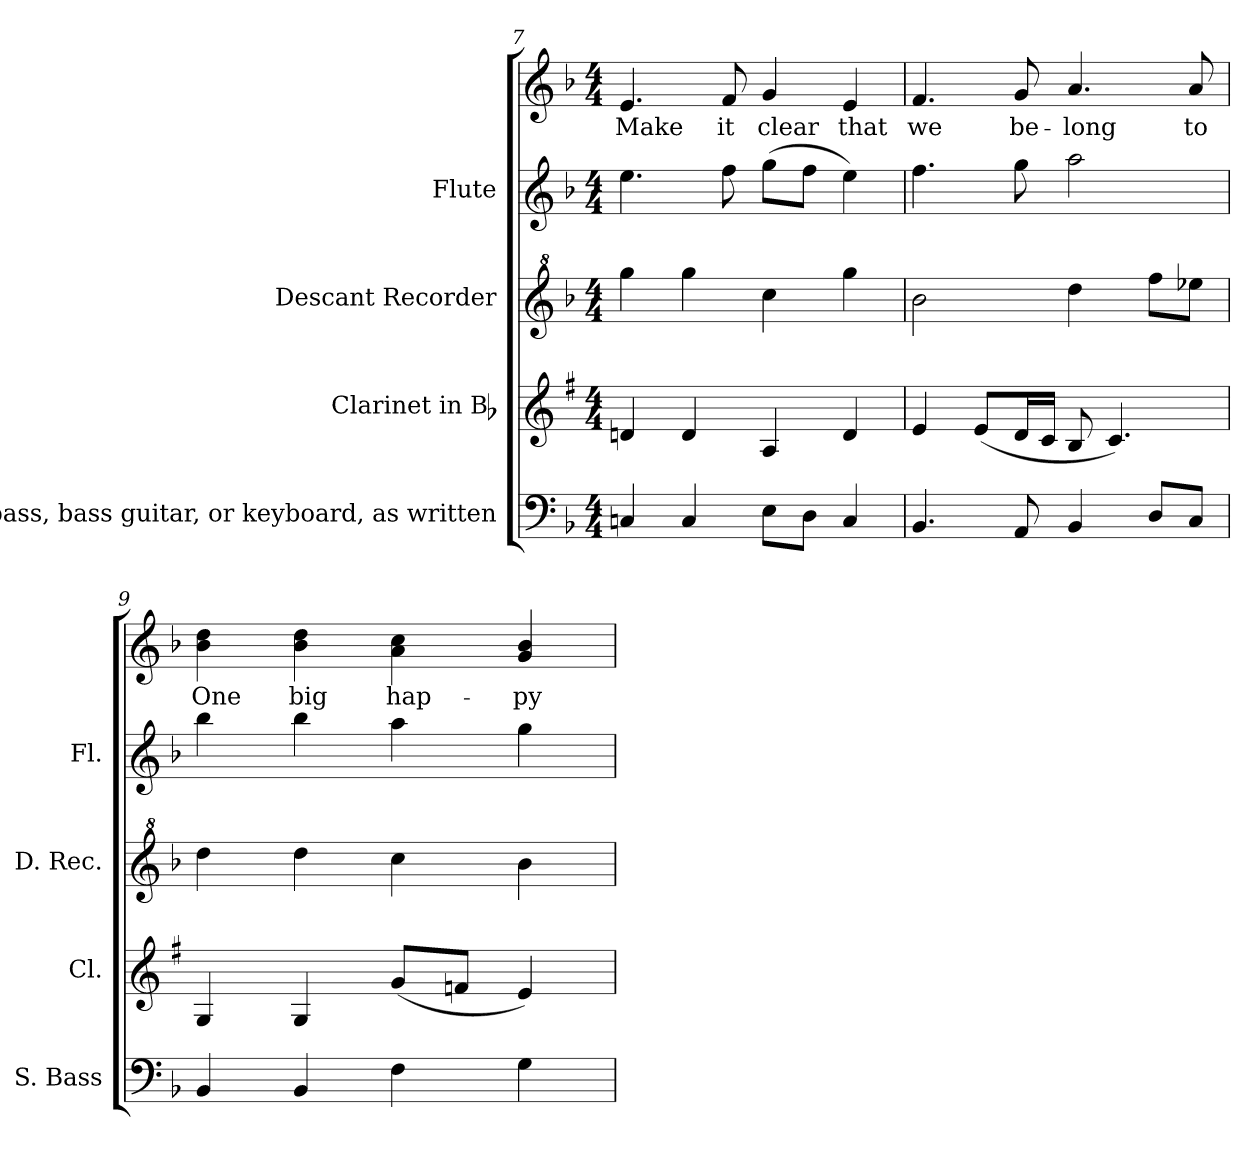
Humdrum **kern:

**kern	**kern	**kern	**kern	**kern	**text
*part5	*part4	*part3	*part2	*part1	*part1
*staff5	*staff4	*staff3	*staff2	*staff1	*staff1
*I"String bass,  bass guitar, or keyboard, as written	*I"Clarinet in Bb	*I"Descant Recorder	*I"Flute	*	*
*I'S. Bass	*I'Cl.	*I'D. Rec.	*I'Fl.	*	*
*clefF4	*clefG2	*clefG^2	*clefG2	*clefG2	*
*ITrd7c12	*ITrd1c2	*ITrd-7c-12	*	*	*
*k[b-]	*k[b-]	*k[b-]	*k[b-]	*k[b-]	*
*F:	*F:	*F:	*F:	*F:	*
*M4/4	*M4/4	*M4/4	*M4/4	*M4/4	*
=7	=7	=7	=7	=7	=7
!	!	!	!	!	!LO:LY:b:color=#000000
4CCni/	4cni/	4ggggi\	4.eei\	4.ei/	Make
4CCi/	4ci/	4ggggi\	.	.	.
!	!	!	!	!	!LO:LY:b:color=#000000
.	.	.	8ffi\	8fi/	it
!	!	!	!	!	!LO:LY:b:color=#000000
8EEi\L	4Gi/	4cccci\	(8ggi\L	4gi/	clear
8DDi\J	.	.	8ffi\J	.	.
!	!	!	!	!	!LO:LY:b:color=#000000
4CCi/	4ci/	4ggggi\	4eei\)	4ei/	that
=8	=8	=8	=8	=8	=8
!	!	!	!	!	!LO:LY:b:color=#000000
4.BBB-i/	4di/	2bbb-i\	4.ffi\	4.fi/	we
.	(8di/L	.	.	.	.
!	!	!	!	!	!LO:LY:b:color=#000000
8AAAi/	16ci/L	.	8ggi\	8gi/	be-
.	16B-i/JJ	.	.	.	.
!	!	!	!	!	!LO:LY:b:color=#000000
4BBB-i/	8Ai/	4ddddi\	2aai\	4.ai/	-long
.	4.B-i/)	.	.	.	.
8DDi/L	.	8ffffi\L	.	.	.
!	!	!	!	!	!LO:LY:b:color=#000000
8CCi/J	.	8eeee-Xi\J	.	8ai/	to
=9	=9	=9	=9	=9	=9
!	!	!	!	!	!LO:LY:b:color=#000000
4BBB-i/	4Fi/	4ddddi\	4bb-i\	4b-i\ 4ddi	One
!	!	!	!	!	!LO:LY:b:color=#000000
4BBB-i/	4Fi/	4ddddi\	4bb-i\	4b-i\ 4ddi	big
!	!	!	!	!	!LO:LY:b:color=#000000
4FFi\	(8fi/L	4cccci\	4aai\	4ai\ 4cci	hap-
.	8e-Xi/J	.	.	.	.
!	!	!	!	!	!LO:LY:b:color=#000000
4GGi\	4di/)	4bbb-i\	4ggi\	4gi/ 4b-i	-py
=	=	=	=	=	=
*-	*-	*-	*-	*-	*-
